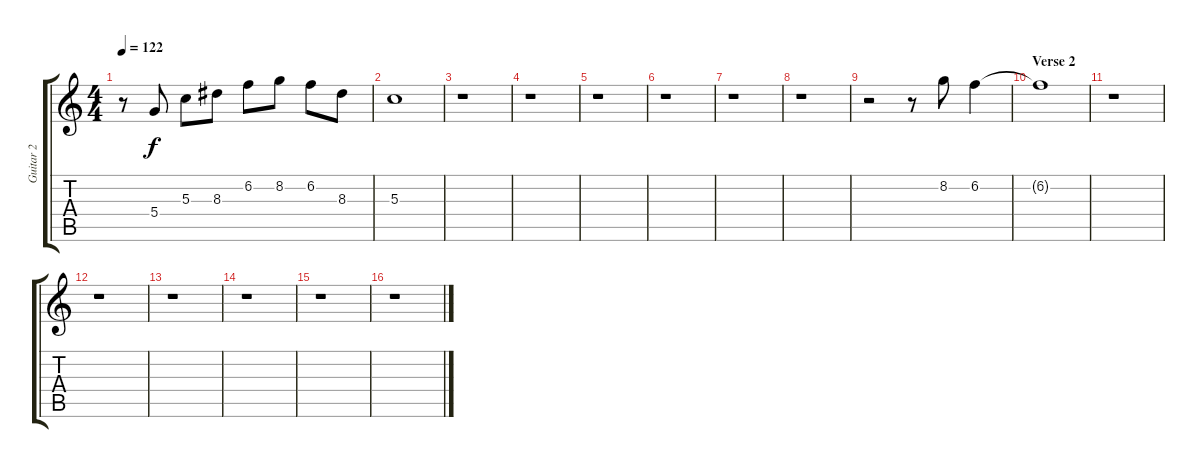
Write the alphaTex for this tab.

\track ("Guitar 2" "Guitar 2") {instrument electricguitarjazz}
\staff {score tabs}
\tuning (E4 B3 G3 D3 A2 E2) {hide}
\ts (4 4)
\tempo 122
\clef g2
\ks c
r.8{dy f} 5.4.8 5.3.8 8.3.8 6.2.8 8.2.8 6.2.8 8.3.8 |
5.3.1 |
r.1 |
r.1 |
r.1 |
r.1 |
r.1 |
r.1 |
r.2 r.8 8.2.8 6.2.4 |
\section ("" "Verse 2")
6.2{t}.1 |
r.1 |
r.1 |
r.1 |
r.1 |
r.1 |
r.1
